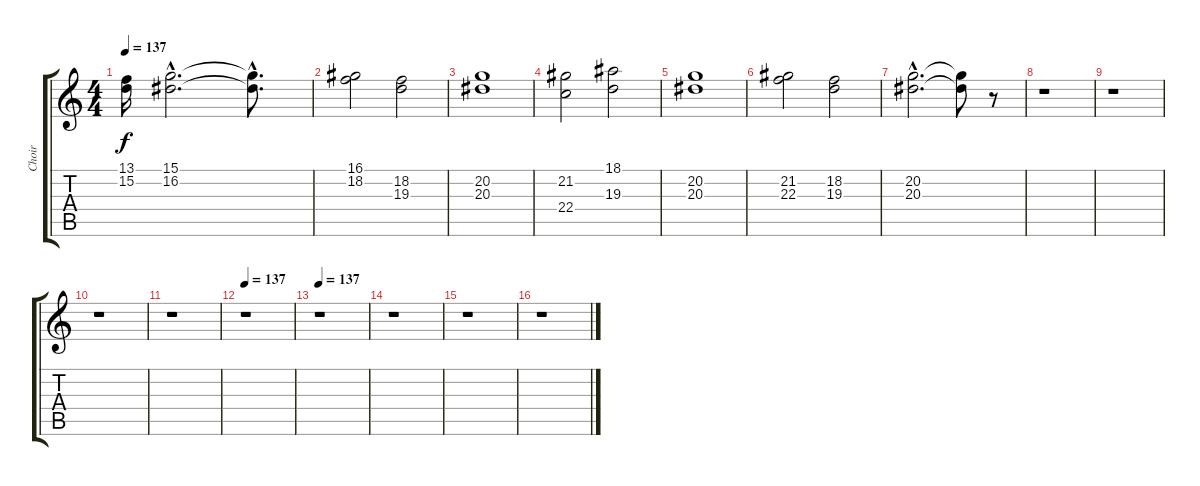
\track ("Choir" "Choir") {instrument voiceoohs}
\staff {score tabs}
\tuning (E4 B3 G3 D3 A2 E2) {hide}
\ts (4 4)
\tempo 137
\clef g2
\ks c
(13.1 15.2).16{dy f} (15.1{hac} 16.2{hac}).2{d} (15.1{hac t} 16.2{hac t}).8{d} |
(16.1 18.2).2 (18.2 19.3).2 |
(20.2 20.3).1 |
(21.2 22.4).2 (18.1 19.3).2 |
(20.2 20.3).1 |
(21.2 22.3).2 (18.2 19.3).2 |
(20.2{hac} 20.3{hac}).2{d} (20.2{t} 20.3{t}).8 r.8 |
r.1 |
r.1 |
r.1 |
r.1 |
\tempo 137
r.1 |
\tempo 137
r.1 |
r.1 |
r.1 |
r.1
